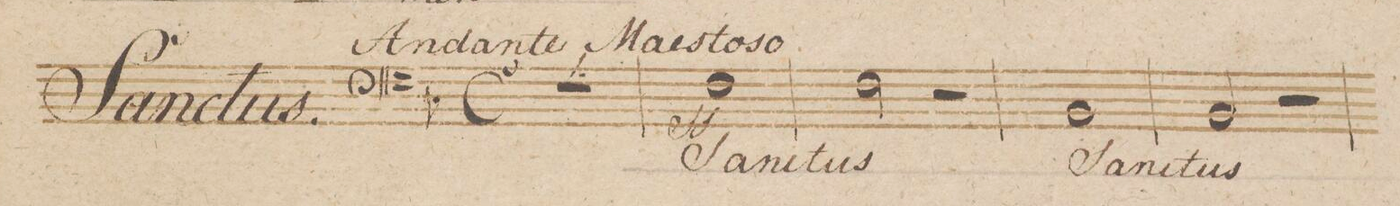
**kern	**text	**dynam
*I"Basso.	*	*
*clefF4	*	*
*k[b-]	*	*
*met(c)	*	*
*M4/4	*	*
1r	.	.
=2	=2	=2
1F\	Sanc-	ff
=3	=3	=3
*2\right	*	*
2F\	-tus	.
2r	.	.
=4	=4	=4
1BB-/	Sanc-	.
=5	=5	=5
2BB-/	-tus	.
2r	.	.
=6	=6	=6
*-	*-	*-
